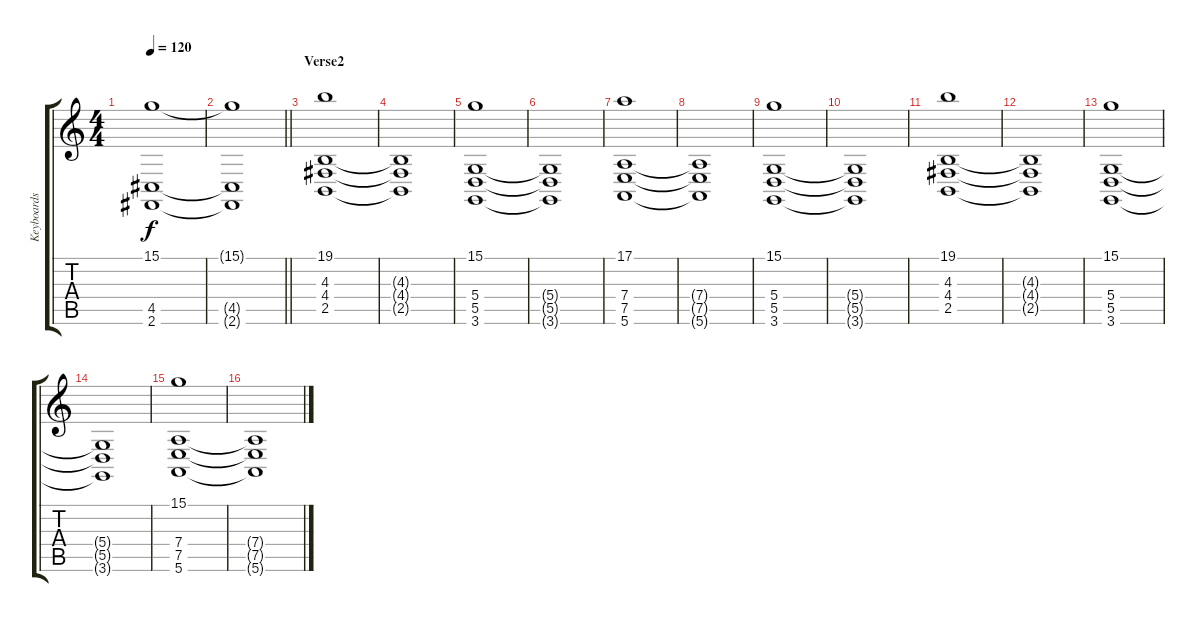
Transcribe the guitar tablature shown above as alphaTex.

\track ("Keyboards" "Keyboards") {instrument pad4choir}
\staff {score tabs}
\tuning (E4 B3 G3 D3 A2 E2) {hide}
\ts (4 4)
\tempo 120
\clef g2
\ks c
(15.1 4.5 2.6).1{dy f} |
\barLineRight lightlight
(15.1{t} 4.5{t} 2.6{t}).1 |
\section ("" "Verse2")
(19.1 4.3 4.4 2.5).1 |
(4.3{t} 4.4{t} 2.5{t}).1 |
(15.1 5.4 5.5 3.6).1 |
(5.4{t} 5.5{t} 3.6{t}).1 |
(17.1 7.4 7.5 5.6).1 |
(7.4{t} 7.5{t} 5.6{t}).1 |
(15.1 5.4 5.5 3.6).1 |
(5.4{t} 5.5{t} 3.6{t}).1 |
(19.1 4.3 4.4 2.5).1 |
(4.3{t} 4.4{t} 2.5{t}).1 |
(15.1 5.4 5.5 3.6).1 |
(5.4{t} 5.5{t} 3.6{t}).1 |
(15.1 7.4 7.5 5.6).1 |
(7.4{t} 7.5{t} 5.6{t}).1
